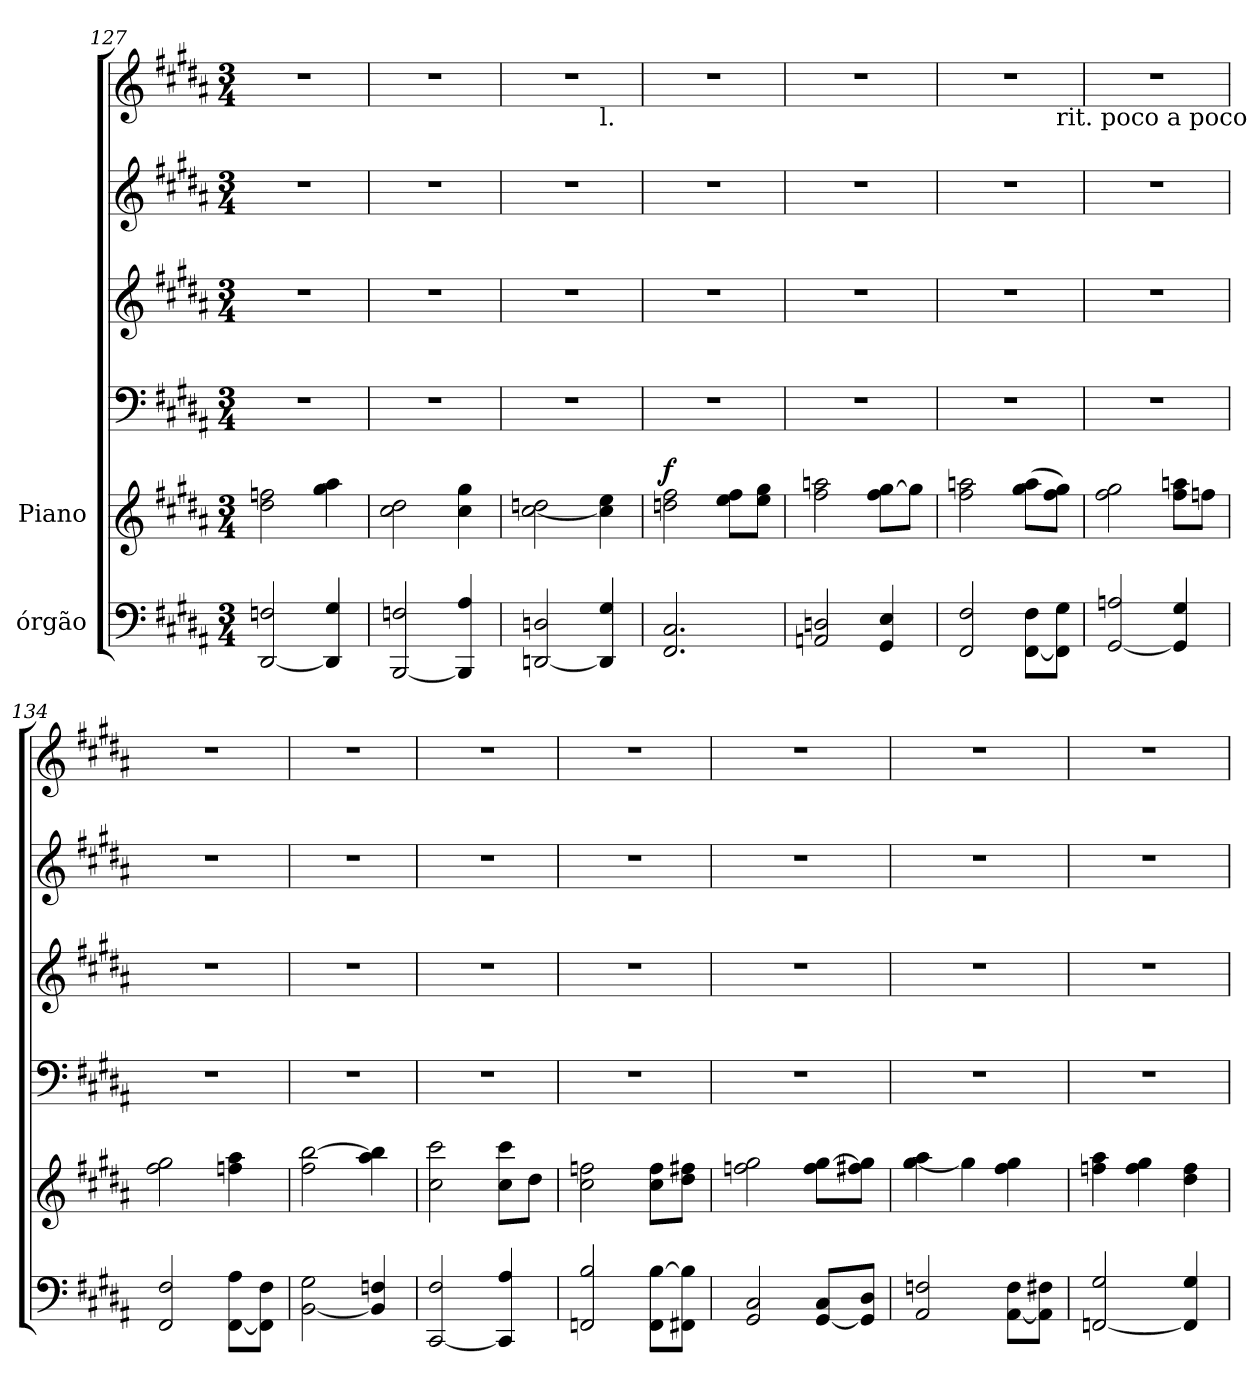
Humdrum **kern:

**kern	**kern	**dynam	**kern	**kern	**kern	**kern
*part6	*part5	*part5	*part4	*part3	*part2	*part1
*staff6	*staff5	*staff5	*staff4	*staff3	*staff2	*staff1
*I"órgão	*I"Piano	*	*	*	*	*
*clefF4	*clefG2	*	*clefF4	*clefG2	*clefG2	*clefG2
*k[f#c#g#d#a#]	*k[f#c#g#d#a#]	*	*k[f#c#g#d#a#]	*k[f#c#g#d#a#]	*k[f#c#g#d#a#]	*k[f#c#g#d#a#]
*B:	*B:	*	*B:	*B:	*B:	*B:
*M3/4	*M3/4	*	*M3/4	*M3/4	*M3/4	*M3/4
=127	=127	=127	=127	=127	=127	=127
[<2DD#/ 2Fn/	2dd#\ 2ffn\	.	2.r	2.r	2.r	2.r
4DD#/] 4G#/	4gg#\ 4aa#\	.	.	.	.	.
=128	=128	=128	=128	=128	=128	=128
[<2BBB/ 2Fn/	2cc#\ 2dd#\	.	2.r	2.r	2.r	2.r
4BBB/] 4A#/	4cc#\ 4gg#\	.	.	.	.	.
!!LO:PB:g=z
=129	=129	=129	=129	=129	=129	=129
*	*	*	*	*	*	*^
[<2DDn/ 2Dn/	[<2cc#\ 2ddn\	.	2.r	2.r	2.r	2.r	2ryy
!	!	!	!	!	!	!	!LO:TX:b:t=l.
4DD/] 4G#/	4cc#\] 4ee\	.	.	.	.	.	4ryy
=130	=130	=130	=130	=130	=130	=130	=130
!	!	!LO:DY:a	!	!	!	!	!
*	*	*	*	*	*	*v	*v
2.FF#/ 2.C#/	2ddn\ 2ff#\	f	2.r	2.r	2.r	2.r
.	8ee\ 8ff#\L	.	.	.	.	.
.	8ee\ 8gg#\J	.	.	.	.	.
=131	=131	=131	=131	=131	=131	=131
2AAn/ 2Dn/	2ff#\ 2aan\	.	2.r	2.r	2.r	2.r
4GG#/ 4E/	8ff#\ [>8gg#\L	.	.	.	.	.
.	8gg#\J]	.	.	.	.	.
=132	=132	=132	=132	=132	=132	=132
*	*	*	*	*	*	*^
2FF#/ 2F#/	2ff#\ 2aan\	.	2.r	2.r	2.r	2.r	2ryy
[>8FF#\ 8F#\L	(<8gg#\ 8aa\L	.	.	.	.	.	8ryy
!	!	!	!	!	!	!	!LO:TX:b:t=rit. poco a poco
8FF#\] 8G#\J	8ff#\ 8gg#\J)	.	.	.	.	.	8ryy
*	*	*	*	*	*	*v	*v
=133	=133	=133	=133	=133	=133	=133
[<2GG#/ 2An/	2ff#\ 2gg#\	.	2.r	2.r	2.r	2.r
4GG#/] 4G#/	8ff#\ 8aan\L	.	.	.	.	.
.	8ffn\J	.	.	.	.	.
=134	=134	=134	=134	=134	=134	=134
2FF#/ 2F#/	2ff#\ 2gg#\	.	2.r	2.r	2.r	2.r
[>8FF#\ 8A#\L	4ffn\ 4aa#\	.	.	.	.	.
8FF#\] 8F#\J	.	.	.	.	.	.
=135	=135	=135	=135	=135	=135	=135
[<2BB\ 2G#\	2ff#\ [>2bb\	.	2.r	2.r	2.r	2.r
4BB/] 4Fn/	4aa#\ 4bb\]	.	.	.	.	.
!!LO:PB:g=z
=136	=136	=136	=136	=136	=136	=136
[<2CC#/ 2F#/	2cc#\ 2ccc#\	.	2.r	2.r	2.r	2.r
4CC#/] 4A#/	8cc#\ 8ccc#\L	.	.	.	.	.
.	8dd#\J	.	.	.	.	.
=137	=137	=137	=137	=137	=137	=137
2FFn/ 2B/	2cc#\ 2ffn\	.	2.r	2.r	2.r	2.r
8FF\ [>8B\L	8cc#\ 8ff\L	.	.	.	.	.
8FF#X\ 8B\]J	8dd#\ 8ff#X\J	.	.	.	.	.
=138	=138	=138	=138	=138	=138	=138
2GG#/ 2C#/	2ffn\ 2gg#\	.	2.r	2.r	2.r	2.r
[<8GG#/ 8C#/L	8ff\ [>8gg#\L	.	.	.	.	.
8GG#/] 8D#/J	8ff#X\ 8gg#\]J	.	.	.	.	.
=139	=139	=139	=139	=139	=139	=139
2AA#/ 2Fn/	[>4gg#\ 4aa#\	.	2.r	2.r	2.r	2.r
.	4gg#\]	.	.	.	.	.
[>8AA#\ 8F\L	4ff#\ 4gg#\	.	.	.	.	.
8AA#\] 8F#X\J	.	.	.	.	.	.
=140	=140	=140	=140	=140	=140	=140
[<2FFn/ 2G#/	4ffn\ 4aa#\	.	2.r	2.r	2.r	2.r
.	4ff\ 4gg#\	.	.	.	.	.
4FF/] 4G#/	4dd#\ 4ff\	.	.	.	.	.
=	=	=	=	=	=	=
*-	*-	*-	*-	*-	*-	*-
